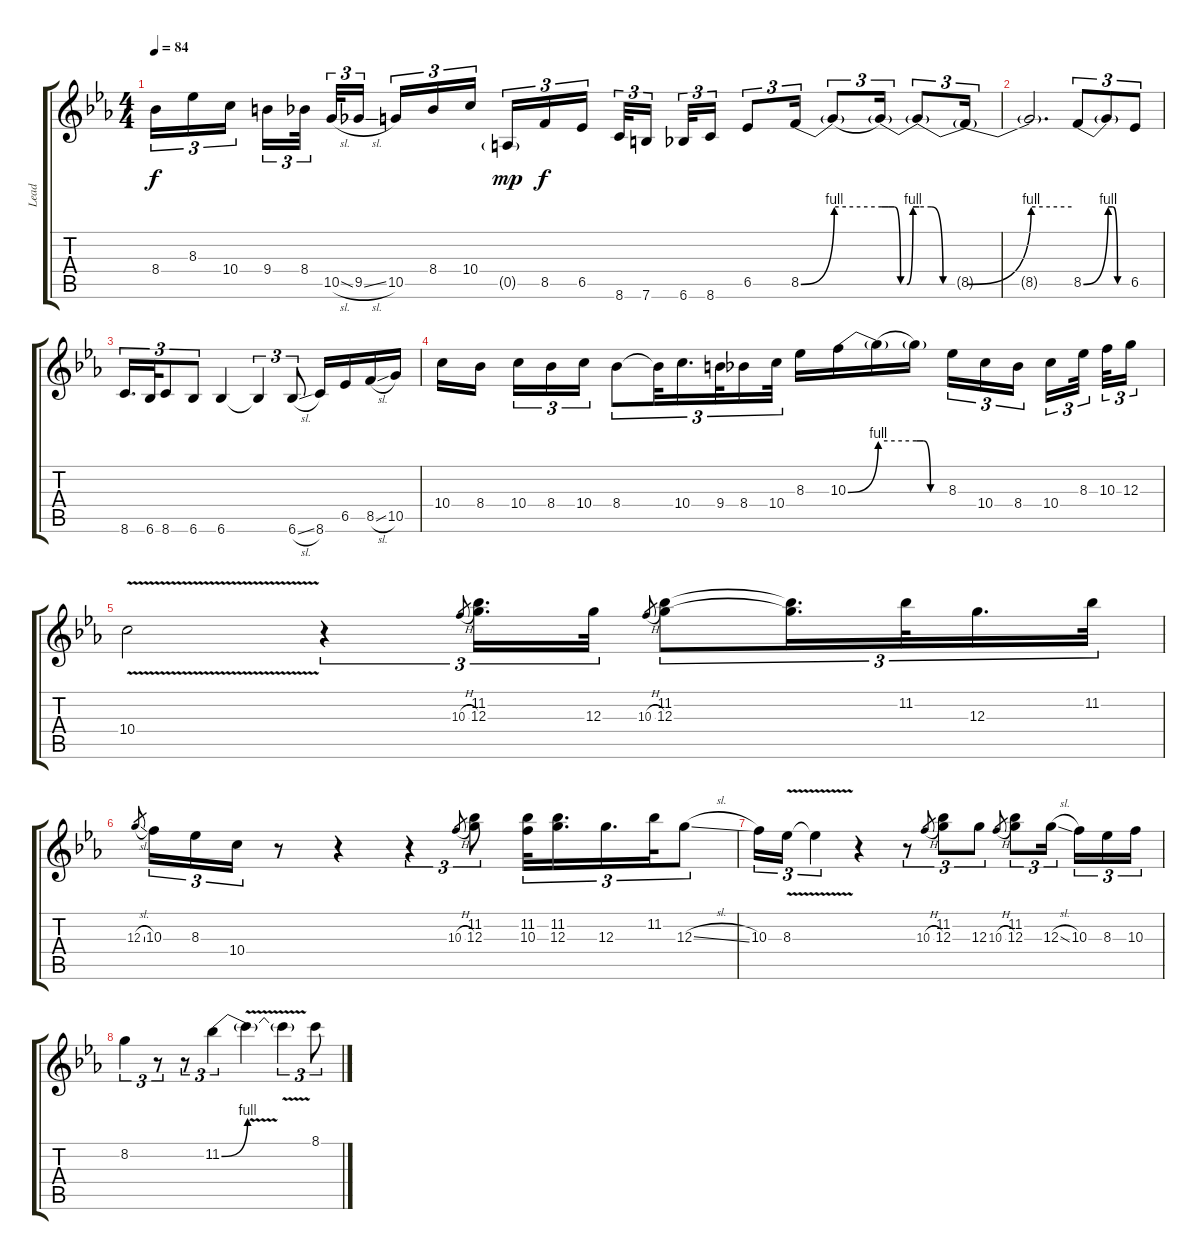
\track ("Lead" "Lead") {instrument distortionguitar}
\staff {score tabs}
\tuning (E4 B3 G3 D3 A2 E2) {hide}
\ts (4 4)
\tempo 84
\clef g2
\ks eb
8.4.16{tu (3 2) dy f} 8.3.16{tu (3 2)} 10.4.16{tu (3 2)} 9.4.16{tu (3 2)} 8.4.32{tu (3 2)} 10.5{sl}.32{tu (3 2)} 9.5{sl}.16{tu (3 2)} 10.5.16{tu (3 2)} 8.4.16{tu (3 2)} 10.4.16{tu (3 2)} 0.5{g}.16{tu (3 2) dy mp} 8.5.16{tu (3 2) dy f} 6.5.16{tu (3 2)} 8.6.32{tu (3 2)} 7.6.16{tu (3 2)} 6.6.32{tu (3 2)} 8.6.16{tu (3 2)} 6.5.8{tu (3 2)} 8.5{be (bend 0 0 60 4)}.16{tu (3 2)} 8.5{be (hold 0 4 60 4) t}.8{tu (3 2)} 8.5{be (custom 0 4 10 4 20 4 30 0 40 0 50 4 60 4) t}.16{tu (3 2)} 8.5{be (custom 0 4 15 4 30 0 60 0) t}.8{tu (3 2)} 8.5{be (bend 0 0 60 4) t}.16{tu (3 2)} |
8.5{be (hold 0 4 60 4) t}.2{d} 8.5{be (bend 0 0 60 4)}.8{tu (3 2)} 8.5{be (custom 0 4 15 4 30 0 60 0) t}.8{tu (3 2)} 6.5.8{tu (3 2)} |
8.6.16{d tu (3 2)} 6.6.32{tu (3 2)} 8.6.8{tu (3 2)} 6.6.8{tu (3 2)} 6.6.4 6.6{t}.4{tu (3 2)} 6.6{sl}.8{tu (3 2)} 8.6.16 6.5.16 8.5{sl}.16 10.5.16 |
10.4.16 8.4.16 10.4.16{tu (3 2)} 8.4.16{tu (3 2)} 10.4.16{tu (3 2)} 8.4.8{tu (3 2)} 8.4{t}.32{tu (3 2)} 10.4.16{d tu (3 2)} 9.4.32{tu (3 2)} 8.4.16{tu (3 2)} 10.4.32{tu (3 2)} 8.3.16 10.3{be (bend 0 0 60 4)}.16 10.3{be (hold 0 4 60 4) t}.16 10.3{be (custom 0 4 15 4 30 0 60 0) t}.16 8.3.16{tu (3 2)} 10.4.16{tu (3 2)} 8.4.16{tu (3 2)} 10.4.16{tu (3 2)} 8.3.32{tu (3 2)} 10.3.32{tu (3 2)} 12.3.16{tu (3 2)} |
10.4{v}.2 r.4{tu (3 2)} 10.3{h}.8{gr} (11.2 12.3).16{d tu (3 2)} 12.3.32{tu (3 2)} 10.3{h}.8{gr} (11.2 12.3).8{tu (3 2)} (11.2{t} 12.3{t}).16{d tu (3 2)} 11.2.32{tu (3 2)} 12.3.16{d tu (3 2)} 11.2.32{tu (3 2)} |
12.3{sl}.8{gr} 10.3.16{tu (3 2)} 8.3.16{tu (3 2)} 10.4.16{tu (3 2)} r.8 r.4 r.4{tu (3 2)} 10.3{h}.8{gr} (11.2 12.3).8{tu (3 2)} (11.2 10.3).32{tu (3 2)} (11.2 12.3).16{d tu (3 2)} 12.3.16{d tu (3 2)} 11.2.32{tu (3 2)} 12.3{sl}.8{tu (3 2)} |
10.3.16{tu (3 2)} 8.3{v}.16{tu (3 2)} 8.3{t}.4{tu (3 2)} r.4 r.8{tu (3 2)} 10.3{h}.8{gr} (11.2 12.3).8{tu (3 2)} 12.3.8{tu (3 2)} 10.3{h}.8{gr} (11.2 12.3).8{tu (3 2)} 12.3{sl}.16{tu (3 2)} 10.3.16{tu (3 2)} 8.3.16{tu (3 2)} 10.3.16{tu (3 2)} |
8.2.4{tu (3 2)} r.8{tu (3 2)} r.8{tu (3 2)} 11.2{be (bend 0 0 60 4)}.4{tu (3 2)} 11.2{v t}.4 11.2{t}.4{tu (3 2)} 8.1.8{tu (3 2)}
